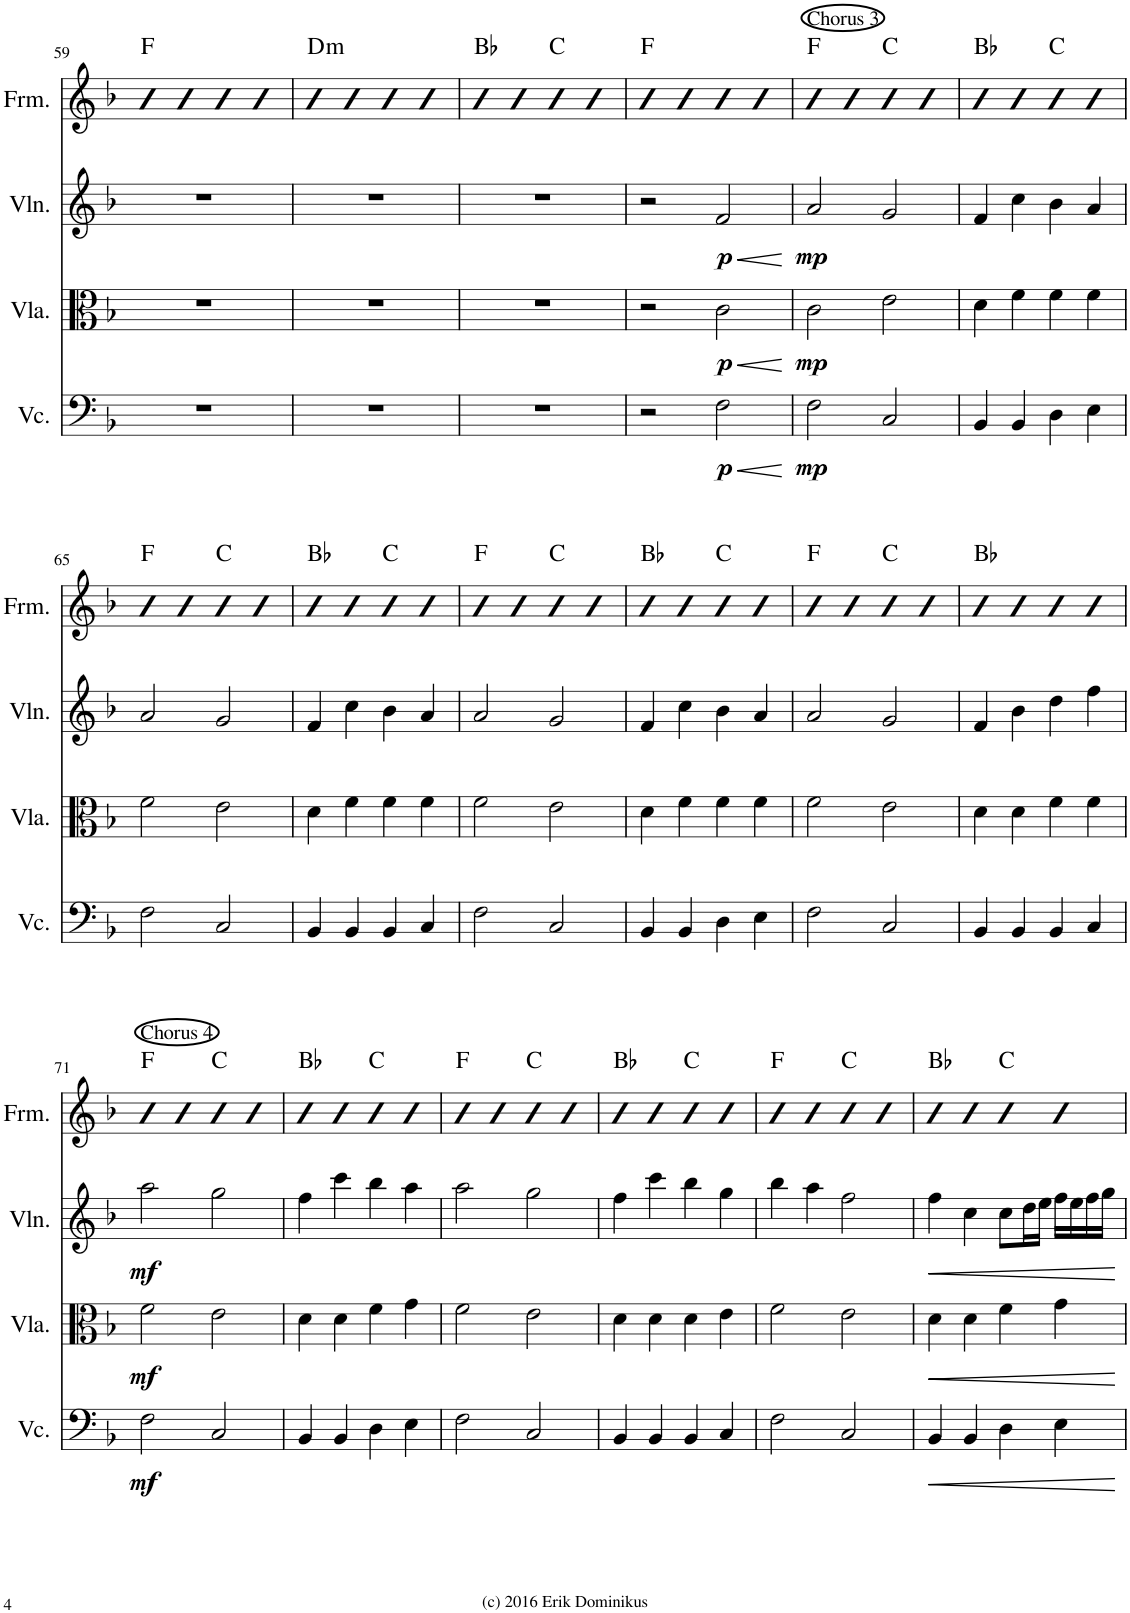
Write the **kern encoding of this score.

**kern	**dynam	**kern	**dynam	**kern	**dynam	**kern	**harte
*part4	*part4	*part3	*part3	*part2	*part2	*part1	*part1
*staff4	*staff4	*staff3	*staff3	*staff2	*staff2	*staff1	*
*I"Violoncello	*	*I"Viola	*	*I"Violin	*	*I"Form	*
*I'Vc.	*	*I'Vla.	*	*I'Vln.	*	*I'Frm.	*
!!LO:PB:g=z
*clefF4	*	*clefC3	*	*clefG2	*	*clefG2	*
*k[b-]	*	*k[b-]	*	*k[b-]	*	*k[b-]	*
*M4/4	*	*M4/4	*	*M4/4	*	*M4/4	*
=59	=59	=59	=59	=59	=59	=59	=59
1r	.	1r	.	1r	.	4b-	F:maj
.	.	.	.	.	.	4b-	.
.	.	.	.	.	.	4b-	.
.	.	.	.	.	.	4b-	.
=60	=60	=60	=60	=60	=60	=60	=60
!	!	!	!	!	!	!	!LO:H:kt=m
1r	.	1r	.	1r	.	4b-	D:min
.	.	.	.	.	.	4b-	.
.	.	.	.	.	.	4b-	.
.	.	.	.	.	.	4b-	.
=61	=61	=61	=61	=61	=61	=61	=61
1r	.	1r	.	1r	.	4b-	Bb:maj
.	.	.	.	.	.	4b-	.
.	.	.	.	.	.	4b-	C:maj
.	.	.	.	.	.	4b-	.
=62	=62	=62	=62	=62	=62	=62	=62
2r	.	2r	.	2r	.	4b-	F:maj
.	.	.	.	.	.	4b-	.
!	!LO:HP:b	!	!LO:HP:b	!	!LO:HP:b	!	!
!	!LO:DY:n=1:b	!	!LO:DY:n=1:b	!	!LO:DY:n=1:b	!	!
2F\	< p	2c\	< p	2f/	< p	4b-	.
.	.	.	.	.	.	4b-	.
.	[	.	[	.	[	.	.
=63	=63	=63	=63	=63	=63	=63	=63
!	!	!	!	!	!	!LO:TX:a:t=Chorus 3	!
!	!LO:DY:b	!	!LO:DY:b	!	!LO:DY:b	!	!
2F\	mp	2c\	mp	2a/	mp	4b-	F:maj
.	.	.	.	.	.	4b-	.
2C/	.	2e\	.	2g/	.	4b-	C:maj
.	.	.	.	.	.	4b-	.
=64	=64	=64	=64	=64	=64	=64	=64
4BB-/	.	4d\	.	4f/	.	4b-	Bb:maj
4BB-/	.	4f\	.	4cc\	.	4b-	.
4D\	.	4f\	.	4b-\	.	4b-	C:maj
4E\	.	4f\	.	4a/	.	4b-	.
!!LO:LB:g=z
=65	=65	=65	=65	=65	=65	=65	=65
2F\	.	2f\	.	2a/	.	4b-	F:maj
.	.	.	.	.	.	4b-	.
2C/	.	2e\	.	2g/	.	4b-	C:maj
.	.	.	.	.	.	4b-	.
=66	=66	=66	=66	=66	=66	=66	=66
4BB-/	.	4d\	.	4f/	.	4b-	Bb:maj
4BB-/	.	4f\	.	4cc\	.	4b-	.
4BB-/	.	4f\	.	4b-\	.	4b-	C:maj
4C/	.	4f\	.	4a/	.	4b-	.
=67	=67	=67	=67	=67	=67	=67	=67
2F\	.	2f\	.	2a/	.	4b-	F:maj
.	.	.	.	.	.	4b-	.
2C/	.	2e\	.	2g/	.	4b-	C:maj
.	.	.	.	.	.	4b-	.
=68	=68	=68	=68	=68	=68	=68	=68
4BB-/	.	4d\	.	4f/	.	4b-	Bb:maj
4BB-/	.	4f\	.	4cc\	.	4b-	.
4D\	.	4f\	.	4b-\	.	4b-	C:maj
4E\	.	4f\	.	4a/	.	4b-	.
=69	=69	=69	=69	=69	=69	=69	=69
2F\	.	2f\	.	2a/	.	4b-	F:maj
.	.	.	.	.	.	4b-	.
2C/	.	2e\	.	2g/	.	4b-	C:maj
.	.	.	.	.	.	4b-	.
=70	=70	=70	=70	=70	=70	=70	=70
4BB-/	.	4d\	.	4f/	.	4b-	Bb:maj
4BB-/	.	4d\	.	4b-\	.	4b-	.
4BB-/	.	4f\	.	4dd\	.	4b-	.
4C/	.	4f\	.	4ff\	.	4b-	.
!!LO:LB:g=z
=71	=71	=71	=71	=71	=71	=71	=71
!	!	!	!	!	!	!LO:TX:a:t=Chorus 4	!
!	!LO:DY:b	!	!LO:DY:b	!	!LO:DY:b	!	!
2F\	mf	2f\	mf	2aa\	mf	4b-	F:maj
.	.	.	.	.	.	4b-	.
2C/	.	2e\	.	2gg\	.	4b-	C:maj
.	.	.	.	.	.	4b-	.
=72	=72	=72	=72	=72	=72	=72	=72
4BB-/	.	4d\	.	4ff\	.	4b-	Bb:maj
4BB-/	.	4d\	.	4ccc\	.	4b-	.
4D\	.	4f\	.	4bb-\	.	4b-	C:maj
4E\	.	4g\	.	4aa\	.	4b-	.
=73	=73	=73	=73	=73	=73	=73	=73
2F\	.	2f\	.	2aa\	.	4b-	F:maj
.	.	.	.	.	.	4b-	.
2C/	.	2e\	.	2gg\	.	4b-	C:maj
.	.	.	.	.	.	4b-	.
=74	=74	=74	=74	=74	=74	=74	=74
4BB-/	.	4d\	.	4ff\	.	4b-	Bb:maj
4BB-/	.	4d\	.	4ccc\	.	4b-	.
4BB-/	.	4d\	.	4bb-\	.	4b-	C:maj
4C/	.	4e\	.	4gg\	.	4b-	.
=75	=75	=75	=75	=75	=75	=75	=75
2F\	.	2f\	.	4bb-\	.	4b-	F:maj
.	.	.	.	4aa\	.	4b-	.
2C/	.	2e\	.	2ff\	.	4b-	C:maj
.	.	.	.	.	.	4b-	.
=76	=76	=76	=76	=76	=76	=76	=76
!	!LO:HP:b	!	!LO:HP:b	!	!LO:HP:b	!	!
4BB-/	<	4d\	<	4ff\	<	4b-	Bb:maj
4BB-/	.	4d\	.	4cc\	.	4b-	.
4D\	.	4f\	.	8cc\L	.	4b-	C:maj
.	.	.	.	16dd\L	.	.	.
.	.	.	.	16ee\JJ	.	.	.
4E\	.	4g\	.	16ff\LL	.	4b-	.
.	.	.	.	16ee\	.	.	.
.	.	.	.	16ff\	.	.	.
.	.	.	.	16gg\JJ	.	.	.
.	[	.	[	.	[	.	.
=	=	=	=	=	=	=	=
*-	*-	*-	*-	*-	*-	*-	*-
